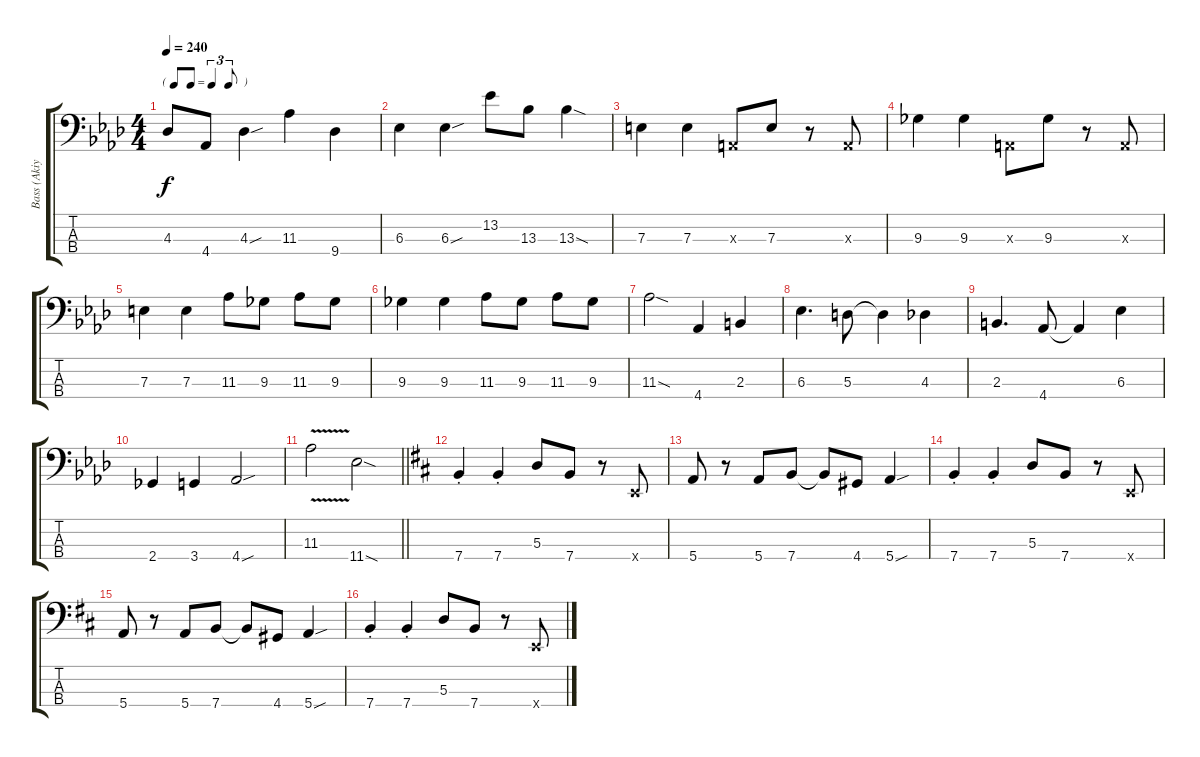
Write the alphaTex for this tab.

\track ("Bass (Akiyama Mio)" "Bass (Akiy") {instrument electricbassfinger}
\staff {score tabs}
\tuning (G2 D2 A1 E1) {hide}
\ts (4 4)
\tf triplet8th
\tempo 240
\clef f4
\ks ab
4.3.8{dy f} 4.4.8 4.3{sou}.4 11.3.4 9.4.4 |
6.3.4 6.3{sou}.4 13.2.8 13.3.8 13.3{sod}.4 |
7.3.4 7.3.4 0.3{x}.8 7.3.8 r.8 0.3{x}.8 |
9.3.4 9.3.4 0.3{x}.8 9.3.8 r.8 0.3{x}.8 |
7.3.4 7.3.4 11.3.8 9.3.8 11.3.8 9.3.8 |
9.3.4 9.3.4 11.3.8 9.3.8 11.3.8 9.3.8 |
11.3{sod}.2 4.4.4 2.3.4 |
6.3.4{d} 5.3.8 5.3{t}.4 4.3.4 |
2.3.4{d} 4.4.8 4.4{t}.4 6.3.4 |
2.4.4 3.4.4 4.4{sou}.2 |
\barLineRight lightlight
11.3{v}.2 11.4{sod}.2 |
\ks d
7.4{st}.4 7.4{st}.4 5.3.8 7.4.8 r.8 0.4{x}.8 |
5.4.8 r.8 5.4.8 7.4.8 7.4{t}.8 4.4.8 5.4{sou}.4 |
7.4{st}.4 7.4{st}.4 5.3.8 7.4.8 r.8 0.4{x}.8 |
5.4.8 r.8 5.4.8 7.4.8 7.4{t}.8 4.4.8 5.4{sou}.4 |
7.4{st}.4 7.4{st}.4 5.3.8 7.4.8 r.8 0.4{x}.8
